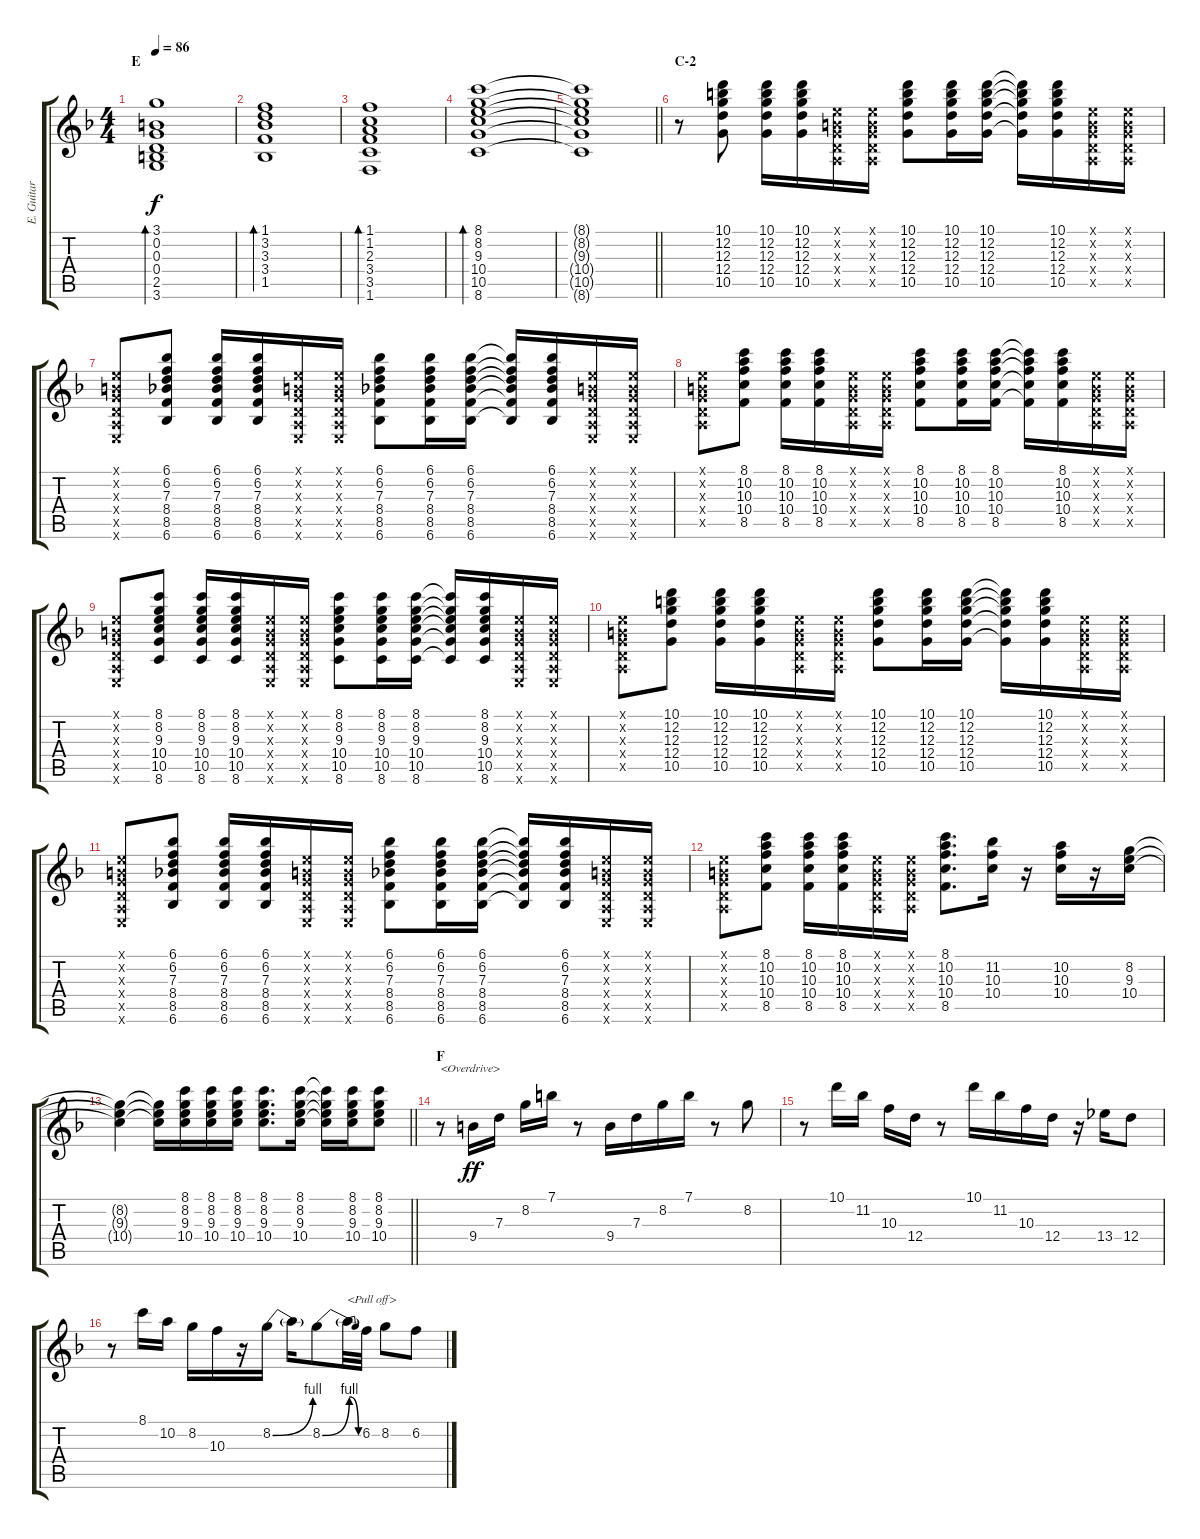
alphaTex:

\track ("E. Guitar IV" "E. Guitar ") {instrument electricguitarclean}
\staff {score tabs}
\tuning (E4 B3 G3 D3 A2 E2) {hide}
\ts (4 4)
\section ("" "E")
\tempo 86
\clef g2
\ks f
(3.1 0.2 0.3 0.4 2.5 3.6).1{bd 120 dy f} |
(1.1 3.2 3.3 3.4 1.5).1{bd 120} |
(1.1 1.2 2.3 3.4 3.5 1.6).1{bd 120} |
(8.1 8.2 9.3 10.4 10.5 8.6).1{bd 120} |
\barLineRight lightlight
(8.1{t} 8.2{t} 9.3{t} 10.4{t} 10.5{t} 8.6{t}).1 |
\section ("" "C-2")
r.8 (10.1 12.2 12.3 12.4 10.5).8 (10.1 12.2 12.3 12.4 10.5).16 (10.1 12.2 12.3 12.4 10.5).16 (0.1{x} 0.2{x} 0.3{x} 0.4{x} 0.5{x}).16 (0.1{x} 0.2{x} 0.3{x} 0.4{x} 0.5{x}).16 (10.1 12.2 12.3 12.4 10.5).8 (10.1 12.2 12.3 12.4 10.5).16 (10.1 12.2 12.3 12.4 10.5).16 (10.1{t} 12.2{t} 12.3{t} 12.4{t} 10.5{t}).16 (10.1 12.2 12.3 12.4 10.5).16 (0.1{x} 0.2{x} 0.3{x} 0.4{x} 0.5{x}).16 (0.1{x} 0.2{x} 0.3{x} 0.4{x} 0.5{x}).16 |
(0.1{x} 0.2{x} 0.3{x} 0.4{x} 0.5{x} 0.6{x}).8 (6.1 6.2 7.3 8.4 8.5 6.6).8 (6.1 6.2 7.3 8.4 8.5 6.6).16 (6.1 6.2 7.3 8.4 8.5 6.6).16 (0.1{x} 0.2{x} 0.3{x} 0.4{x} 0.5{x} 0.6{x}).16 (0.1{x} 0.2{x} 0.3{x} 0.4{x} 0.5{x} 0.6{x}).16 (6.1 6.2 7.3 8.4 8.5 6.6).8 (6.1 6.2 7.3 8.4 8.5 6.6).16 (6.1 6.2 7.3 8.4 8.5 6.6).16 (6.1{t} 6.2{t} 7.3{t} 8.4{t} 8.5{t} 6.6{t}).16 (6.1 6.2 7.3 8.4 8.5 6.6).16 (0.1{x} 0.2{x} 0.3{x} 0.4{x} 0.5{x} 0.6{x}).16 (0.1{x} 0.2{x} 0.3{x} 0.4{x} 0.5{x} 0.6{x}).16 |
(0.1{x} 0.2{x} 0.3{x} 0.4{x} 0.5{x}).8 (8.1 10.2 10.3 10.4 8.5).8 (8.1 10.2 10.3 10.4 8.5).16 (8.1 10.2 10.3 10.4 8.5).16 (0.1{x} 0.2{x} 0.3{x} 0.4{x} 0.5{x}).16 (0.1{x} 0.2{x} 0.3{x} 0.4{x} 0.5{x}).16 (8.1 10.2 10.3 10.4 8.5).8 (8.1 10.2 10.3 10.4 8.5).16 (8.1 10.2 10.3 10.4 8.5).16 (8.1{t} 10.2{t} 10.3{t} 10.4{t} 8.5{t}).16 (8.1 10.2 10.3 10.4 8.5).16 (0.1{x} 0.2{x} 0.3{x} 0.4{x} 0.5{x}).16 (0.1{x} 0.2{x} 0.3{x} 0.4{x} 0.5{x}).16 |
(0.1{x} 0.2{x} 0.3{x} 0.4{x} 0.5{x} 0.6{x}).8 (8.1 8.2 9.3 10.4 10.5 8.6).8 (8.1 8.2 9.3 10.4 10.5 8.6).16 (8.1 8.2 9.3 10.4 10.5 8.6).16 (0.1{x} 0.2{x} 0.3{x} 0.4{x} 0.5{x} 0.6{x}).16 (0.1{x} 0.2{x} 0.3{x} 0.4{x} 0.5{x} 0.6{x}).16 (8.1 8.2 9.3 10.4 10.5 8.6).8 (8.1 8.2 9.3 10.4 10.5 8.6).16 (8.1 8.2 9.3 10.4 10.5 8.6).16 (8.1{t} 8.2{t} 9.3{t} 10.4{t} 10.5{t} 8.6{t}).16 (8.1 8.2 9.3 10.4 10.5 8.6).16 (0.1{x} 0.2{x} 0.3{x} 0.4{x} 0.5{x} 0.6{x}).16 (0.1{x} 0.2{x} 0.3{x} 0.4{x} 0.5{x} 0.6{x}).16 |
(0.1{x} 0.2{x} 0.3{x} 0.4{x} 0.5{x}).8 (10.1 12.2 12.3 12.4 10.5).8 (10.1 12.2 12.3 12.4 10.5).16 (10.1 12.2 12.3 12.4 10.5).16 (0.1{x} 0.2{x} 0.3{x} 0.4{x} 0.5{x}).16 (0.1{x} 0.2{x} 0.3{x} 0.4{x} 0.5{x}).16 (10.1 12.2 12.3 12.4 10.5).8 (10.1 12.2 12.3 12.4 10.5).16 (10.1 12.2 12.3 12.4 10.5).16 (10.1{t} 12.2{t} 12.3{t} 12.4{t} 10.5{t}).16 (10.1 12.2 12.3 12.4 10.5).16 (0.1{x} 0.2{x} 0.3{x} 0.4{x} 0.5{x}).16 (0.1{x} 0.2{x} 0.3{x} 0.4{x} 0.5{x}).16 |
(0.1{x} 0.2{x} 0.3{x} 0.4{x} 0.5{x} 0.6{x}).8 (6.1 6.2 7.3 8.4 8.5 6.6).8 (6.1 6.2 7.3 8.4 8.5 6.6).16 (6.1 6.2 7.3 8.4 8.5 6.6).16 (0.1{x} 0.2{x} 0.3{x} 0.4{x} 0.5{x} 0.6{x}).16 (0.1{x} 0.2{x} 0.3{x} 0.4{x} 0.5{x} 0.6{x}).16 (6.1 6.2 7.3 8.4 8.5 6.6).8 (6.1 6.2 7.3 8.4 8.5 6.6).16 (6.1 6.2 7.3 8.4 8.5 6.6).16 (6.1{t} 6.2{t} 7.3{t} 8.4{t} 8.5{t} 6.6{t}).16 (6.1 6.2 7.3 8.4 8.5 6.6).16 (0.1{x} 0.2{x} 0.3{x} 0.4{x} 0.5{x} 0.6{x}).16 (0.1{x} 0.2{x} 0.3{x} 0.4{x} 0.5{x} 0.6{x}).16 |
(0.1{x} 0.2{x} 0.3{x} 0.4{x} 0.5{x}).8 (8.1 10.2 10.3 10.4 8.5).8 (8.1 10.2 10.3 10.4 8.5).16 (8.1 10.2 10.3 10.4 8.5).16 (0.1{x} 0.2{x} 0.3{x} 0.4{x} 0.5{x}).16 (0.1{x} 0.2{x} 0.3{x} 0.4{x} 0.5{x}).16 (8.1 10.2 10.3 10.4 8.5).8{d} (11.2 10.3 10.4).16 r.16 (10.2 10.3 10.4).16 r.16 (8.2 9.3 10.4).16 |
\barLineRight lightlight
(8.2{t} 9.3{t} 10.4{t}).4 (8.2{t} 9.3{t} 10.4{t}).16 (8.1 8.2 9.3 10.4).16 (8.1 8.2 9.3 10.4).16 (8.1 8.2 9.3 10.4).16 (8.1 8.2 9.3 10.4).8{d} (8.1 8.2 9.3 10.4).16 (8.1{t} 8.2{t} 9.3{t} 10.4{t}).16 (8.1 8.2 9.3 10.4).16 (8.1 8.2 9.3 10.4).8 |
\section ("" "F")
r.8{txt "<Overdrive>" instrument overdrivenguitar} 9.4.16{dy ff} 7.3.16 8.2.16 7.1.16 r.8 9.4.16 7.3.16 8.2.16 7.1.16 r.8 8.2.8 |
r.8 10.1.16 11.2.16 10.3.16 12.4.16 r.8 10.1.16 11.2.16 10.3.16 12.4.16 r.16 13.4.16 12.4.8 |
r.8 8.1.16 10.2.16 8.2.16 10.3.16 r.16 8.2{be (bend 0 0 60 4)}.16 8.2{t}.16 8.2{be (bend 0 0 60 4)}.8 8.2{be (release 0 4 60 0) t}.32{txt "<Pull off>"} 6.2.32 8.2.8 6.2.8
